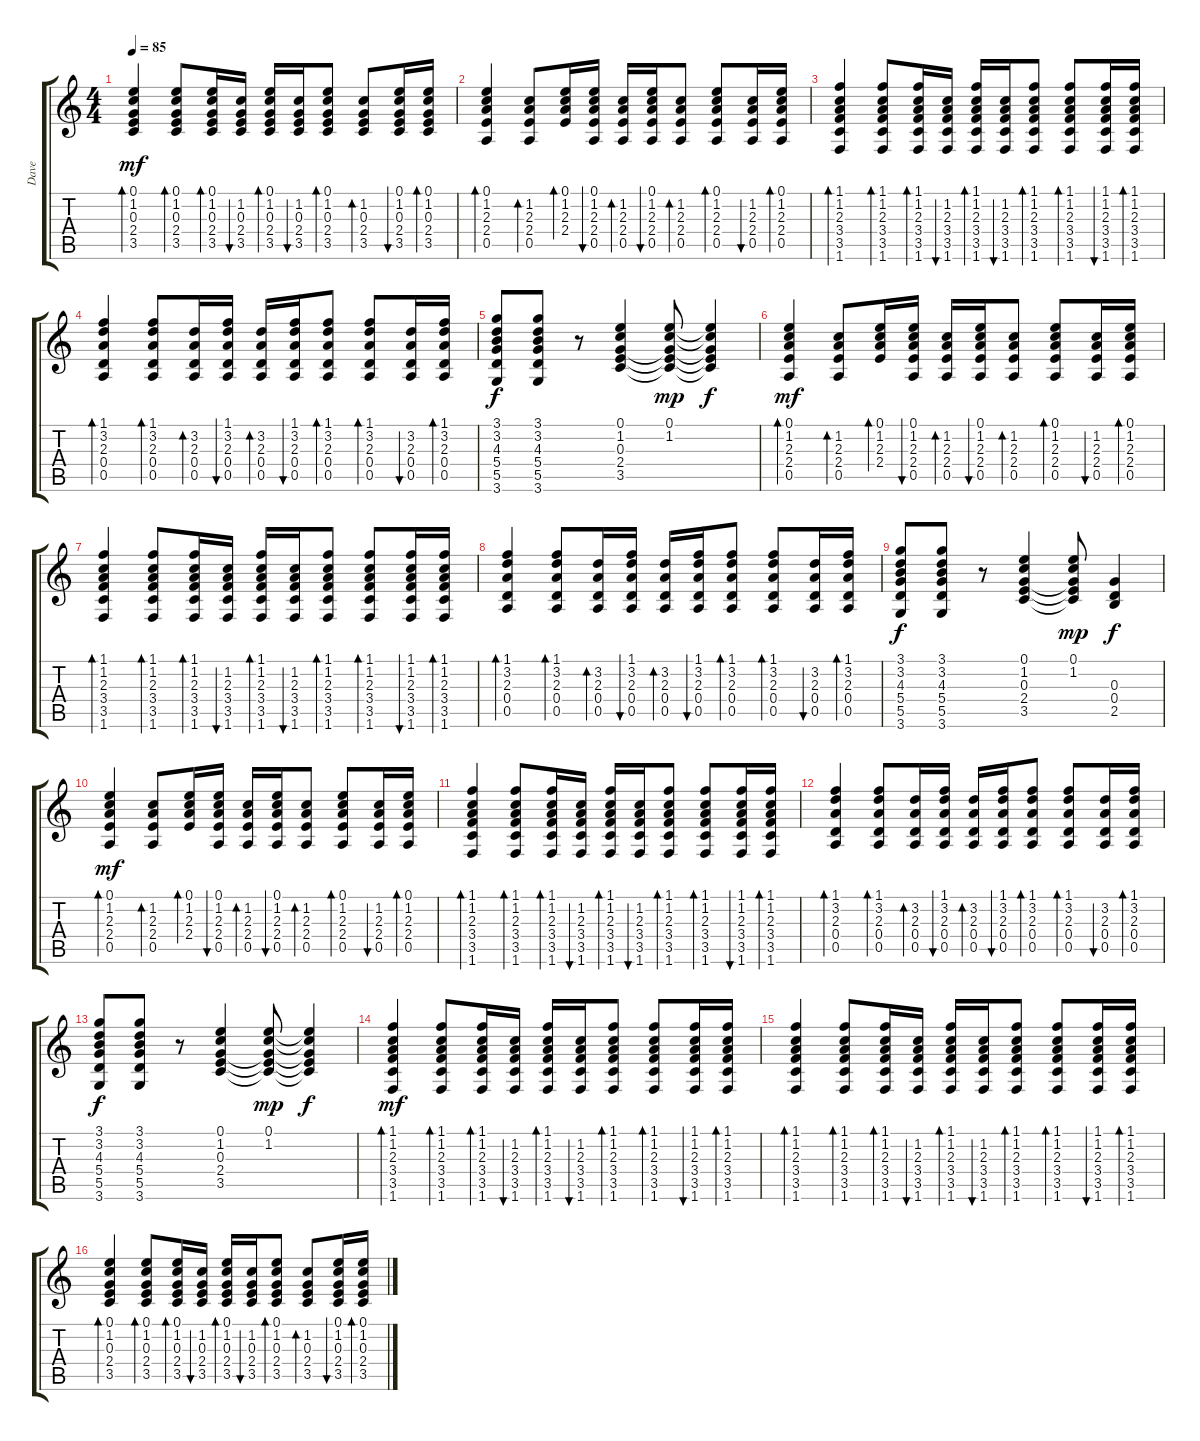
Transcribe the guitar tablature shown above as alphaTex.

\track ("Dave" "Dave") {instrument acousticguitarsteel}
\staff {score tabs}
\tuning (E4 B3 G3 D3 A2 E2) {hide}
\ts (4 4)
\tempo 85
\clef g2
\ks c
(0.1 1.2 0.3 2.4 3.5).4{bd 30 dy mf} (0.1 1.2 0.3 2.4 3.5).8{bd 30} (0.1 1.2 0.3 2.4 3.5).16{bd 30} (1.2 0.3 2.4 3.5).16{bu 30} (0.1 1.2 0.3 2.4 3.5).16{bd 60} (1.2 0.3 2.4 3.5).16{bu 30} (0.1 1.2 0.3 2.4 3.5).8{bd 30} (1.2 0.3 2.4 3.5).8{bd 30} (0.1 1.2 0.3 2.4 3.5).16{bu 30} (0.1 1.2 0.3 2.4 3.5).16{bd 30} |
(0.1 1.2 2.3 2.4 0.5).4{bd 60 volume 9} (1.2 2.3 2.4 0.5).8{bd 30} (0.1 1.2 2.3 2.4).16{bd 30} (0.1 1.2 2.3 2.4 0.5).16{bu 30} (1.2 2.3 2.4 0.5).16{bd 30} (0.1 1.2 2.3 2.4 0.5).16{bu 30} (1.2 2.3 2.4 0.5).8{bd 30} (0.1 1.2 2.3 2.4 0.5).8{bd 30} (1.2 2.3 2.4 0.5).16{bu 30} (0.1 1.2 2.3 2.4 0.5).16{bd 30} |
(1.1 1.2 2.3 3.4 3.5 1.6).4{bd 30} (1.1 1.2 2.3 3.4 3.5 1.6).8{bd 30} (1.1 1.2 2.3 3.4 3.5 1.6).16{bd 30} (1.2 2.3 3.4 3.5 1.6).16{bu 30} (1.1 1.2 2.3 3.4 3.5 1.6).16{bd 30} (1.2 2.3 3.4 3.5 1.6).16{bu 30} (1.1 1.2 2.3 3.4 3.5 1.6).8{bd 30} (1.1 1.2 2.3 3.4 3.5 1.6).8{bd 30} (1.1 1.2 2.3 3.4 3.5 1.6).16{bu 30} (1.1 1.2 2.3 3.4 3.5 1.6).16{bd 30} |
(1.1 3.2 2.3 0.4 0.5).4{bd 30} (1.1 3.2 2.3 0.4 0.5).8{bd 30} (3.2 2.3 0.4 0.5).16{bd 30} (1.1 3.2 2.3 0.4 0.5).16{bu 30} (3.2 2.3 0.4 0.5).16{bd 30} (1.1 3.2 2.3 0.4 0.5).16{bu 30} (1.1 3.2 2.3 0.4 0.5).8{bd 30} (1.1 3.2 2.3 0.4 0.5).8{bd 30} (3.2 2.3 0.4 0.5).16{bu 30} (1.1 3.2 2.3 0.4 0.5).16{bd 30} |
(3.1 3.2 4.3 5.4 5.5 3.6).8{dy f} (3.1 3.2 4.3 5.4 5.5 3.6).8 r.8 (0.1 1.2 0.3 2.4 3.5).4 (0.1 1.2 0.3{t} 2.4{t} 3.5{t}).8{dy mp} (0.1{t} 1.2{t} 0.3{t} 2.4{t} 3.5{t}).4{dy f} |
(0.1 1.2 2.3 2.4 0.5).4{bd 60 dy mf} (1.2 2.3 2.4 0.5).8{bd 30} (0.1 1.2 2.3 2.4).16{bd 30} (0.1 1.2 2.3 2.4 0.5).16{bu 30} (1.2 2.3 2.4 0.5).16{bd 30} (0.1 1.2 2.3 2.4 0.5).16{bu 30} (1.2 2.3 2.4 0.5).8{bd 30} (0.1 1.2 2.3 2.4 0.5).8{bd 30} (1.2 2.3 2.4 0.5).16{bu 30} (0.1 1.2 2.3 2.4 0.5).16{bd 30} |
(1.1 1.2 2.3 3.4 3.5 1.6).4{bd 30} (1.1 1.2 2.3 3.4 3.5 1.6).8{bd 30} (1.1 1.2 2.3 3.4 3.5 1.6).16{bd 30} (1.2 2.3 3.4 3.5 1.6).16{bu 30} (1.1 1.2 2.3 3.4 3.5 1.6).16{bd 30} (1.2 2.3 3.4 3.5 1.6).16{bu 30} (1.1 1.2 2.3 3.4 3.5 1.6).8{bd 30} (1.1 1.2 2.3 3.4 3.5 1.6).8{bd 30} (1.1 1.2 2.3 3.4 3.5 1.6).16{bu 30} (1.1 1.2 2.3 3.4 3.5 1.6).16{bd 30} |
(1.1 3.2 2.3 0.4 0.5).4{bd 30} (1.1 3.2 2.3 0.4 0.5).8{bd 30} (3.2 2.3 0.4 0.5).16{bd 30} (1.1 3.2 2.3 0.4 0.5).16{bu 30} (3.2 2.3 0.4 0.5).16{bd 30} (1.1 3.2 2.3 0.4 0.5).16{bu 30} (1.1 3.2 2.3 0.4 0.5).8{bd 30} (1.1 3.2 2.3 0.4 0.5).8{bd 30} (3.2 2.3 0.4 0.5).16{bu 30} (1.1 3.2 2.3 0.4 0.5).16{bd 30} |
(3.1 3.2 4.3 5.4 5.5 3.6).8{dy f} (3.1 3.2 4.3 5.4 5.5 3.6).8 r.8 (0.1 1.2 0.3 2.4 3.5).4 (0.1 1.2 0.3{t} 2.4{t} 3.5{t}).8{dy mp} (0.3 0.4 2.5).4{dy f} |
(0.1 1.2 2.3 2.4 0.5).4{bd 60 dy mf} (1.2 2.3 2.4 0.5).8{bd 30} (0.1 1.2 2.3 2.4).16{bd 30} (0.1 1.2 2.3 2.4 0.5).16{bu 30} (1.2 2.3 2.4 0.5).16{bd 30} (0.1 1.2 2.3 2.4 0.5).16{bu 30} (1.2 2.3 2.4 0.5).8{bd 30} (0.1 1.2 2.3 2.4 0.5).8{bd 30} (1.2 2.3 2.4 0.5).16{bu 30} (0.1 1.2 2.3 2.4 0.5).16{bd 30} |
(1.1 1.2 2.3 3.4 3.5 1.6).4{bd 30} (1.1 1.2 2.3 3.4 3.5 1.6).8{bd 30} (1.1 1.2 2.3 3.4 3.5 1.6).16{bd 30} (1.2 2.3 3.4 3.5 1.6).16{bu 30} (1.1 1.2 2.3 3.4 3.5 1.6).16{bd 30} (1.2 2.3 3.4 3.5 1.6).16{bu 30} (1.1 1.2 2.3 3.4 3.5 1.6).8{bd 30} (1.1 1.2 2.3 3.4 3.5 1.6).8{bd 30} (1.1 1.2 2.3 3.4 3.5 1.6).16{bu 30} (1.1 1.2 2.3 3.4 3.5 1.6).16{bd 30} |
(1.1 3.2 2.3 0.4 0.5).4{bd 30} (1.1 3.2 2.3 0.4 0.5).8{bd 30} (3.2 2.3 0.4 0.5).16{bd 30} (1.1 3.2 2.3 0.4 0.5).16{bu 30} (3.2 2.3 0.4 0.5).16{bd 30} (1.1 3.2 2.3 0.4 0.5).16{bu 30} (1.1 3.2 2.3 0.4 0.5).8{bd 30} (1.1 3.2 2.3 0.4 0.5).8{bd 30} (3.2 2.3 0.4 0.5).16{bu 30} (1.1 3.2 2.3 0.4 0.5).16{bd 30} |
(3.1 3.2 4.3 5.4 5.5 3.6).8{dy f} (3.1 3.2 4.3 5.4 5.5 3.6).8 r.8 (0.1 1.2 0.3 2.4 3.5).4 (0.1 1.2 0.3{t} 2.4{t} 3.5{t}).8{dy mp} (0.1{t} 1.2{t} 0.3{t} 2.4{t} 3.5{t}).4{dy f} |
(1.1 1.2 2.3 3.4 3.5 1.6).4{bd 30 dy mf} (1.1 1.2 2.3 3.4 3.5 1.6).8{bd 30} (1.1 1.2 2.3 3.4 3.5 1.6).16{bd 30} (1.2 2.3 3.4 3.5 1.6).16{bu 30} (1.1 1.2 2.3 3.4 3.5 1.6).16{bd 30} (1.2 2.3 3.4 3.5 1.6).16{bu 30} (1.1 1.2 2.3 3.4 3.5 1.6).8{bd 30} (1.1 1.2 2.3 3.4 3.5 1.6).8{bd 30} (1.1 1.2 2.3 3.4 3.5 1.6).16{bu 30} (1.1 1.2 2.3 3.4 3.5 1.6).16{bd 30} |
(1.1 1.2 2.3 3.4 3.5 1.6).4{bd 30} (1.1 1.2 2.3 3.4 3.5 1.6).8{bd 30} (1.1 1.2 2.3 3.4 3.5 1.6).16{bd 30} (1.2 2.3 3.4 3.5 1.6).16{bu 30} (1.1 1.2 2.3 3.4 3.5 1.6).16{bd 30} (1.2 2.3 3.4 3.5 1.6).16{bu 30} (1.1 1.2 2.3 3.4 3.5 1.6).8{bd 30} (1.1 1.2 2.3 3.4 3.5 1.6).8{bd 30} (1.1 1.2 2.3 3.4 3.5 1.6).16{bu 30} (1.1 1.2 2.3 3.4 3.5 1.6).16{bd 30} |
(0.1 1.2 0.3 2.4 3.5).4{bd 30} (0.1 1.2 0.3 2.4 3.5).8{bd 30} (0.1 1.2 0.3 2.4 3.5).16{bd 30} (1.2 0.3 2.4 3.5).16{bu 30} (0.1 1.2 0.3 2.4 3.5).16{bd 60} (1.2 0.3 2.4 3.5).16{bu 30} (0.1 1.2 0.3 2.4 3.5).8{bd 30} (1.2 0.3 2.4 3.5).8{bd 30} (0.1 1.2 0.3 2.4 3.5).16{bu 30} (0.1 1.2 0.3 2.4 3.5).16{bd 30}
